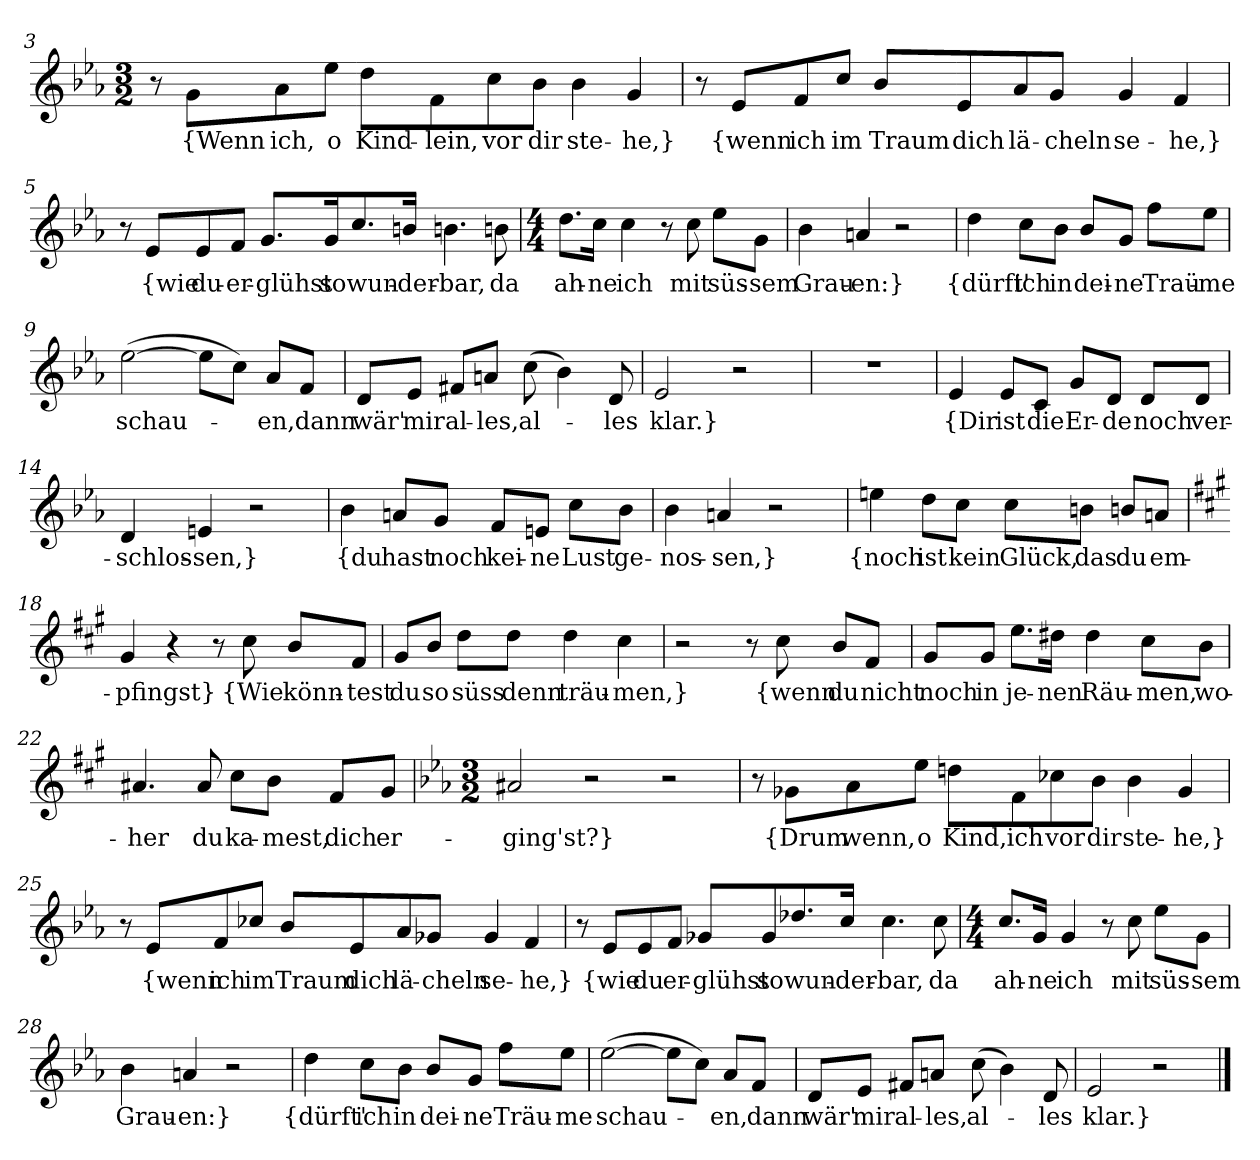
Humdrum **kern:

**kern	**text
*part1	*part1
*staff1	*staff1
*clefG2	*
*k[b-e-a-]	*
*M3/2	*
=3	=3
8r	.
8g\L	{Wenn
8a-\	ich,
8ee-\J	o
8dd\L	Kind-
8f\	-lein,
8cc\	vor
8b-\J	dir
4b-	ste-
4g	-he,}
=4	=4
8r	.
8e-/L	{wenn
8f/	ich
8cc/J	im
8b-/L	Traum
8e-/	dich
8a-/	lä-
8g/J	-cheln
4g	se-
4f	-he,}
=5	=5
8r	.
8e-/L	{wie
8e-/	du-
8f/J	er-
8.g/L	-glühst
16g/K	so
8.cc/	wun-
16bn/Jk	-der-
4.bn	-bar,
8bn	da
=6	=6
*M4/4	*
8.dd\L	ah-
16cc\Jk	-ne
4cc	ich
8r	.
8cc	mit
8ee-\L	süs-
8g\J	-sem
=7	=7
4b-	Grau-
4an	-en:}
2r	.
=8	=8
4dd	{dürft'
8cc\L	ich
8b-\J	in
8b-/L	dei-
8g/J	-ne
8ff\L	Traü-
8ee-\J	-me
=9	=9
([2ee-	schau-
8ee-\L]	.
8cc\J)	.
8a-/L	-en,
8f/J	dann
=10	=10
8d/L	wär'
8e-/J	mir
8f#X/L	al-
8an/J	-les,
(8cc	al-
4b-)	.
8d	-les
=11	=11
2e-	klar.}
2r	.
=12	=12
1r	.
=13	=13
4e-	{Dir
8e-/L	ist
8c/J	die
8g/L	Er-
8d/J	-de
8d/L	noch
8d/J	ver-
=14	=14
4d	-schlos-
4en	-sen,}
2r	.
=15	=15
4b-	{du
8an/L	hast
8g/J	noch
8f/L	kei-
8en/J	-ne
8cc\L	Lust
8b-\J	ge-
=16	=16
4b-	nos-
4an	-sen,}
2r	.
=17	=17
4een	{noch
8dd\L	ist
8cc\J	kein
8cc\L	Glück,
8bn\J	das
8bn/L	du
8an/J	em-
=18	=18
*k[f#c#g#]	*
4g#	-pfingst}
4r	.
8r	.
8cc#	{Wie
8b/L	könn-
8f#/J	-test
=19	=19
8g#/L	du
8b/J	so
8dd\L	süss
8dd\J	denn
4dd	träu-
4cc#	-men,}
=20	=20
2r	.
8r	.
8cc#	{wenn
8b/L	du
8f#/J	nicht
=21	=21
8g#/L	noch
8g#/J	in
8.ee\L	je-
16dd#X\Jk	-nen
4dd#	Räu-
8cc#\L	-men,
8b\J	wo-
=22	=22
4.a#X	her
8a#	du
8cc#\L	ka-
8b\J	-mest,
8f#/L	dich
8g#/J	er-
=23	=23
*k[b-e-a-]	*
*M3/2	*
2a#X	-ging'st?}
2r	.
2r	.
=24	=24
8r	.
8g-X\L	{Drum
8a-\	wenn,
8ee-\J	o
8ddn\L	Kind,
8f\	ich
8cc-X\	vor
8b-\J	dir
4b-	ste-
4g-	-he,}
=25	=25
8r	.
8e-/L	{wenn
8f/	ich
8cc-X/J	im
8b-/L	Traum
8e-/	dich
8a-/	lä-
8g-X/J	-cheln
4g-	se-
4f	-he,}
=26	=26
8r	.
8e-/L	{wie
8e-/	du
8f/J	er-
8g-X/L	-glühst
8g-/	so
8.dd-X/	wun-
16cc/Jk	-der-
4.cc	-bar,
8cc	da
=27	=27
*M4/4	*
8.cc/L	ah-
16g/Jk	-ne
4g	ich
8r	.
8cc	mit
8ee-\L	süs-
8g\J	-sem
=28	=28
4b-	Grau-
4an	-en:}
2r	.
=29	=29
4dd	{dürft'
8cc\L	ich
8b-\J	in
8b-/L	dei-
8g/J	-ne
8ff\L	Träu-
8ee-\J	-me
=30	=30
([2ee-	schau-
8ee-\L]	.
8cc\J)	.
8a-/L	-en,
8f/J	dann
=31	=31
8d/L	wär'
8e-/J	mir
8f#X/L	al-
8an/J	-les,
(8cc	al-
4b-)	.
8d	-les
=32	=32
2e-	klar.}
2r	.
==	==
*-	*-
